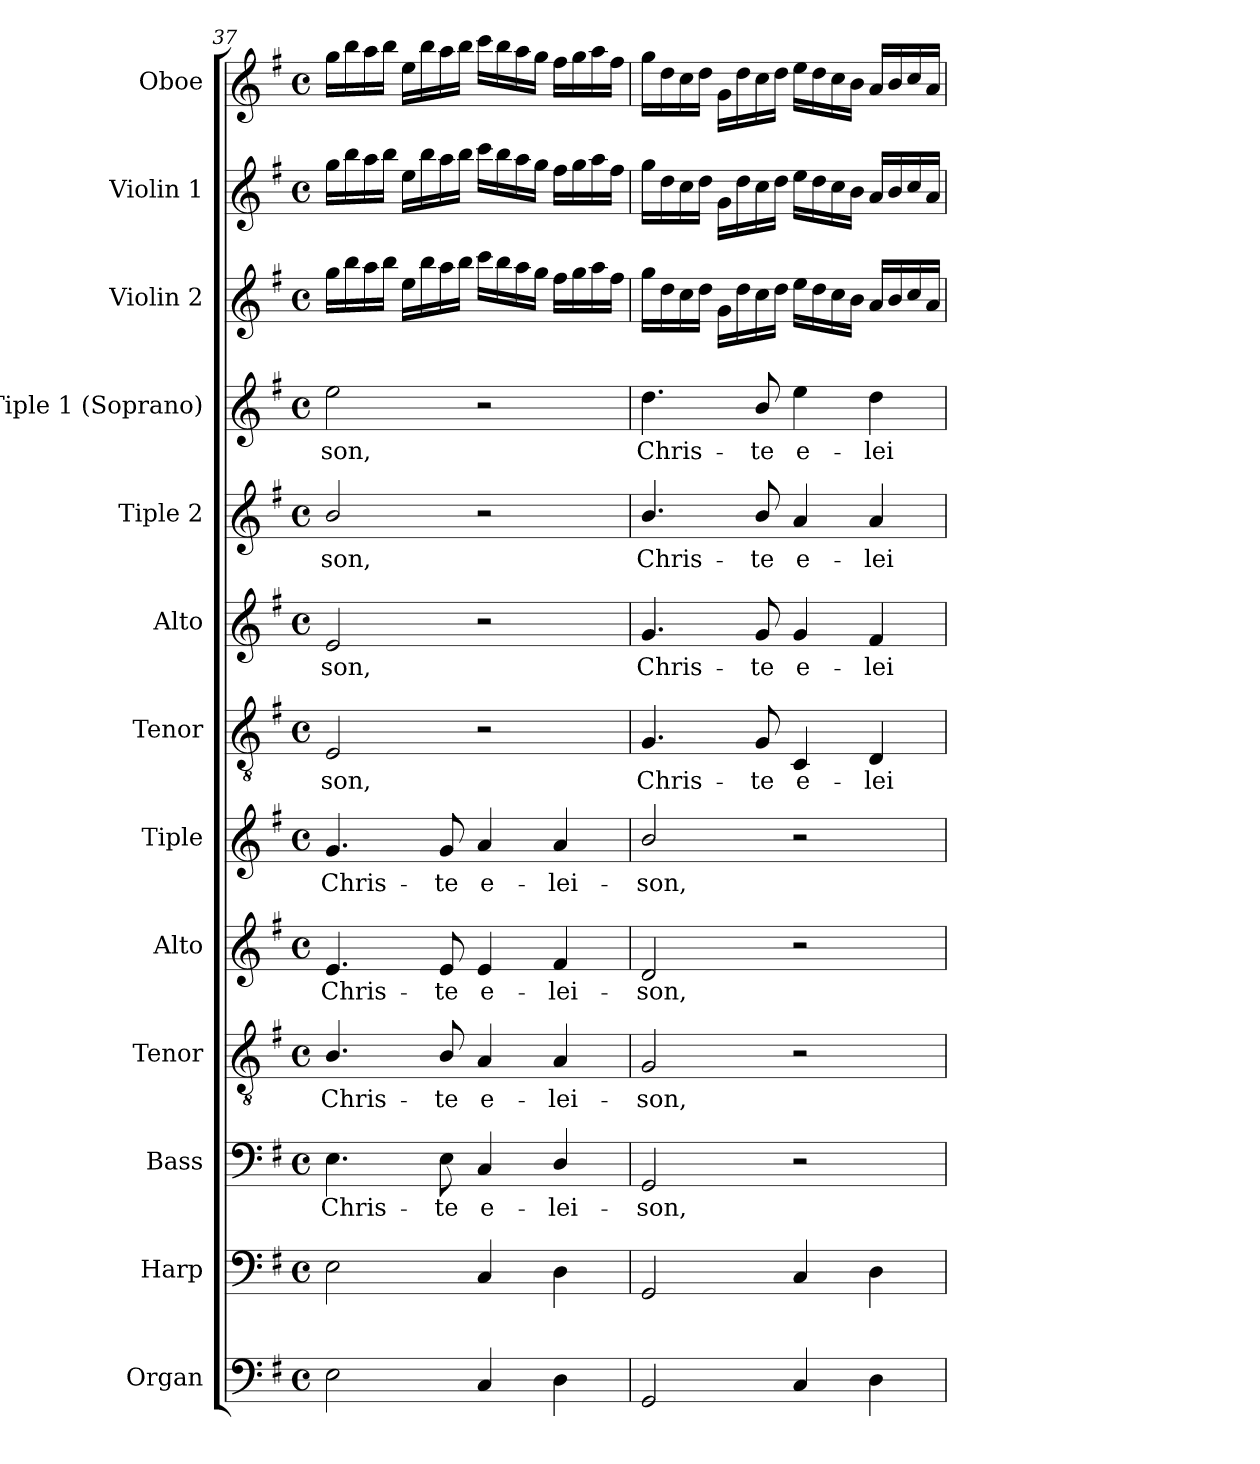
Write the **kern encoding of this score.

**kern	**kern	**kern	**text	**kern	**text	**kern	**text	**kern	**text	**kern	**text	**kern	**text	**kern	**text	**kern	**text	**kern	**kern	**kern
*part13	*part12	*part11	*part11	*part10	*part10	*part9	*part9	*part8	*part8	*part7	*part7	*part6	*part6	*part5	*part5	*part4	*part4	*part3	*part2	*part1
*staff13	*staff12	*staff11	*staff11	*staff10	*staff10	*staff9	*staff9	*staff8	*staff8	*staff7	*staff7	*staff6	*staff6	*staff5	*staff5	*staff4	*staff4	*staff3	*staff2	*staff1
*I"Organ	*I"Harp	*I"Bass	*	*I"Tenor	*	*I"Alto	*	*I"Tiple	*	*I"Tenor	*	*I"Alto	*	*I"Tiple 2	*	*I"Tiple 1 (Soprano)	*	*I"Violin 2	*I"Violin 1	*I"Oboe
*I'Org.	*I'Hp.	*I'B.	*	*I'T.	*	*I'A.	*	*	*	*I'T.	*	*I'A.	*	*	*	*I'S1.	*	*I'Vln. 2	*I'Vln. 1	*I'Ob.
!!LO:PB:g=z
*clefF4	*clefF4	*clefF4	*	*clefGv2	*	*clefG2	*	*clefG2	*	*clefGv2	*	*clefG2	*	*clefG2	*	*clefG2	*	*clefG2	*clefG2	*clefG2
*	*	*	*	*ITrd7c12	*	*	*	*	*	*ITrd7c12	*	*	*	*	*	*	*	*	*	*
*k[f#]	*k[f#]	*k[f#]	*	*k[f#]	*	*k[f#]	*	*k[f#]	*	*k[f#]	*	*k[f#]	*	*k[f#]	*	*k[f#]	*	*k[f#]	*k[f#]	*k[f#]
*G:	*G:	*G:	*	*G:	*	*G:	*	*G:	*	*G:	*	*G:	*	*G:	*	*G:	*	*G:	*G:	*G:
*M4/4	*M4/4	*M4/4	*	*M4/4	*	*M4/4	*	*M4/4	*	*M4/4	*	*M4/4	*	*M4/4	*	*M4/4	*	*M4/4	*M4/4	*M4/4
*met(c)	*met(c)	*met(c)	*	*met(c)	*	*met(c)	*	*met(c)	*	*met(c)	*	*met(c)	*	*met(c)	*	*met(c)	*	*met(c)	*met(c)	*met(c)
=37	=37	=37	=37	=37	=37	=37	=37	=37	=37	=37	=37	=37	=37	=37	=37	=37	=37	=37	=37	=37
!	!	!	!LO:LY:b:color=#000000	!	!	!	!	!	!	!	!	!	!	!	!	!	!	!	!	!
!	!	!	!	!	!LO:LY:b:color=#000000	!	!	!	!	!	!	!	!	!	!	!	!	!	!	!
!	!	!	!	!	!	!	!LO:LY:b:color=#000000	!	!	!	!	!	!	!	!	!	!	!	!	!
!	!	!	!	!	!	!	!	!	!LO:LY:b:color=#000000	!	!	!	!	!	!	!	!	!	!	!
!	!	!	!	!	!	!	!	!	!	!	!LO:LY:b:color=#000000	!	!	!	!	!	!	!	!	!
!	!	!	!	!	!	!	!	!	!	!	!	!	!LO:LY:b:color=#000000	!	!	!	!	!	!	!
!	!	!	!	!	!	!	!	!	!	!	!	!	!	!	!LO:LY:b:color=#000000	!	!	!	!	!
!	!	!	!	!	!	!	!	!	!	!	!	!	!	!	!	!	!LO:LY:b:color=#000000	!	!	!
2Ei\	2Ei\	4.Ei\	Chris-	4.BBi/	Chris-	4.ei/	Chris-	4.gi/	Chris-	2EEi/	-son,	2ei/	-son,	2bi/	-son,	2eei\	-son,	16ggi\LL	16ggi\LL	16ggi\LL
.	.	.	.	.	.	.	.	.	.	.	.	.	.	.	.	.	.	16bbi\	16bbi\	16bbi\
.	.	.	.	.	.	.	.	.	.	.	.	.	.	.	.	.	.	16aai\	16aai\	16aai\
.	.	.	.	.	.	.	.	.	.	.	.	.	.	.	.	.	.	16bbi\JJ	16bbi\JJ	16bbi\JJ
.	.	.	.	.	.	.	.	.	.	.	.	.	.	.	.	.	.	16eei\LL	16eei\LL	16eei\LL
.	.	.	.	.	.	.	.	.	.	.	.	.	.	.	.	.	.	16bbi\	16bbi\	16bbi\
!	!	!	!LO:LY:b:color=#000000	!	!	!	!	!	!	!	!	!	!	!	!	!	!	!	!	!
!	!	!	!	!	!LO:LY:b:color=#000000	!	!	!	!	!	!	!	!	!	!	!	!	!	!	!
!	!	!	!	!	!	!	!LO:LY:b:color=#000000	!	!	!	!	!	!	!	!	!	!	!	!	!
!	!	!	!	!	!	!	!	!	!LO:LY:b:color=#000000	!	!	!	!	!	!	!	!	!	!	!
.	.	8Ei\	-te	8BBi/	-te	8ei/	-te	8gi/	-te	.	.	.	.	.	.	.	.	16aai\	16aai\	16aai\
.	.	.	.	.	.	.	.	.	.	.	.	.	.	.	.	.	.	16bbi\JJ	16bbi\JJ	16bbi\JJ
!	!	!	!LO:LY:b:color=#000000	!	!	!	!	!	!	!	!	!	!	!	!	!	!	!	!	!
!	!	!	!	!	!LO:LY:b:color=#000000	!	!	!	!	!	!	!	!	!	!	!	!	!	!	!
!	!	!	!	!	!	!	!LO:LY:b:color=#000000	!	!	!	!	!	!	!	!	!	!	!	!	!
!	!	!	!	!	!	!	!	!	!LO:LY:b:color=#000000	!	!	!	!	!	!	!	!	!	!	!
4Ci/	4Ci/	4Ci/	e-	4AAi/	e-	4ei/	e-	4ai/	e-	2r	.	2r	.	2r	.	2r	.	16ccci\LL	16ccci\LL	16ccci\LL
.	.	.	.	.	.	.	.	.	.	.	.	.	.	.	.	.	.	16bbi\	16bbi\	16bbi\
.	.	.	.	.	.	.	.	.	.	.	.	.	.	.	.	.	.	16aai\	16aai\	16aai\
.	.	.	.	.	.	.	.	.	.	.	.	.	.	.	.	.	.	16ggi\JJ	16ggi\JJ	16ggi\JJ
!	!	!	!LO:LY:b:color=#000000	!	!	!	!	!	!	!	!	!	!	!	!	!	!	!	!	!
!	!	!	!	!	!LO:LY:b:color=#000000	!	!	!	!	!	!	!	!	!	!	!	!	!	!	!
!	!	!	!	!	!	!	!LO:LY:b:color=#000000	!	!	!	!	!	!	!	!	!	!	!	!	!
!	!	!	!	!	!	!	!	!	!LO:LY:b:color=#000000	!	!	!	!	!	!	!	!	!	!	!
4Di\	4Di\	4Di/	-lei-	4AAi/	-lei-	4f#i/	-lei-	4ai/	-lei-	.	.	.	.	.	.	.	.	16ff#i\LL	16ff#i\LL	16ff#i\LL
.	.	.	.	.	.	.	.	.	.	.	.	.	.	.	.	.	.	16ggi\	16ggi\	16ggi\
.	.	.	.	.	.	.	.	.	.	.	.	.	.	.	.	.	.	16aai\	16aai\	16aai\
.	.	.	.	.	.	.	.	.	.	.	.	.	.	.	.	.	.	16ff#i\JJ	16ff#i\JJ	16ff#i\JJ
=38	=38	=38	=38	=38	=38	=38	=38	=38	=38	=38	=38	=38	=38	=38	=38	=38	=38	=38	=38	=38
!	!	!	!LO:LY:b:color=#000000	!	!	!	!	!	!	!	!	!	!	!	!	!	!	!	!	!
!	!	!	!	!	!LO:LY:b:color=#000000	!	!	!	!	!	!	!	!	!	!	!	!	!	!	!
!	!	!	!	!	!	!	!LO:LY:b:color=#000000	!	!	!	!	!	!	!	!	!	!	!	!	!
!	!	!	!	!	!	!	!	!	!LO:LY:b:color=#000000	!	!	!	!	!	!	!	!	!	!	!
!	!	!	!	!	!	!	!	!	!	!	!LO:LY:b:color=#000000	!	!	!	!	!	!	!	!	!
!	!	!	!	!	!	!	!	!	!	!	!	!	!LO:LY:b:color=#000000	!	!	!	!	!	!	!
!	!	!	!	!	!	!	!	!	!	!	!	!	!	!	!LO:LY:b:color=#000000	!	!	!	!	!
!	!	!	!	!	!	!	!	!	!	!	!	!	!	!	!	!	!LO:LY:b:color=#000000	!	!	!
2GGi/	2GGi/	2GGi/	-son,	2GGi/	-son,	2di/	-son,	2bi/	-son,	4.GGi/	Chris-	4.gi/	Chris-	4.bi/	Chris-	4.ddi\	Chris-	16ggi\LL	16ggi\LL	16ggi\LL
.	.	.	.	.	.	.	.	.	.	.	.	.	.	.	.	.	.	16ddi\	16ddi\	16ddi\
.	.	.	.	.	.	.	.	.	.	.	.	.	.	.	.	.	.	16cci\	16cci\	16cci\
.	.	.	.	.	.	.	.	.	.	.	.	.	.	.	.	.	.	16ddi\JJ	16ddi\JJ	16ddi\JJ
.	.	.	.	.	.	.	.	.	.	.	.	.	.	.	.	.	.	16gi\LL	16gi\LL	16gi\LL
.	.	.	.	.	.	.	.	.	.	.	.	.	.	.	.	.	.	16ddi\	16ddi\	16ddi\
!	!	!	!	!	!	!	!	!	!	!	!LO:LY:b:color=#000000	!	!	!	!	!	!	!	!	!
!	!	!	!	!	!	!	!	!	!	!	!	!	!LO:LY:b:color=#000000	!	!	!	!	!	!	!
!	!	!	!	!	!	!	!	!	!	!	!	!	!	!	!LO:LY:b:color=#000000	!	!	!	!	!
!	!	!	!	!	!	!	!	!	!	!	!	!	!	!	!	!	!LO:LY:b:color=#000000	!	!	!
.	.	.	.	.	.	.	.	.	.	8GGi/	-te	8gi/	-te	8bi/	-te	8bi/	-te	16cci\	16cci\	16cci\
.	.	.	.	.	.	.	.	.	.	.	.	.	.	.	.	.	.	16ddi\JJ	16ddi\JJ	16ddi\JJ
!	!	!	!	!	!	!	!	!	!	!	!LO:LY:b:color=#000000	!	!	!	!	!	!	!	!	!
!	!	!	!	!	!	!	!	!	!	!	!	!	!LO:LY:b:color=#000000	!	!	!	!	!	!	!
!	!	!	!	!	!	!	!	!	!	!	!	!	!	!	!LO:LY:b:color=#000000	!	!	!	!	!
!	!	!	!	!	!	!	!	!	!	!	!	!	!	!	!	!	!LO:LY:b:color=#000000	!	!	!
4Ci/	4Ci/	2r	.	2r	.	2r	.	2r	.	4CCi/	e-	4gi/	e-	4ai/	e-	4eei\	e-	16eei\LL	16eei\LL	16eei\LL
.	.	.	.	.	.	.	.	.	.	.	.	.	.	.	.	.	.	16ddi\	16ddi\	16ddi\
.	.	.	.	.	.	.	.	.	.	.	.	.	.	.	.	.	.	16cci\	16cci\	16cci\
.	.	.	.	.	.	.	.	.	.	.	.	.	.	.	.	.	.	16bi\JJ	16bi\JJ	16bi\JJ
!	!	!	!	!	!	!	!	!	!	!	!LO:LY:b:color=#000000	!	!	!	!	!	!	!	!	!
!	!	!	!	!	!	!	!	!	!	!	!	!	!LO:LY:b:color=#000000	!	!	!	!	!	!	!
!	!	!	!	!	!	!	!	!	!	!	!	!	!	!	!LO:LY:b:color=#000000	!	!	!	!	!
!	!	!	!	!	!	!	!	!	!	!	!	!	!	!	!	!	!LO:LY:b:color=#000000	!	!	!
4Di\	4Di\	.	.	.	.	.	.	.	.	4DDi/	-lei-	4f#i/	-lei-	4ai/	-lei-	4ddi\	-lei-	16ai/LL	16ai/LL	16ai/LL
.	.	.	.	.	.	.	.	.	.	.	.	.	.	.	.	.	.	16bi/	16bi/	16bi/
.	.	.	.	.	.	.	.	.	.	.	.	.	.	.	.	.	.	16cci/	16cci/	16cci/
.	.	.	.	.	.	.	.	.	.	.	.	.	.	.	.	.	.	16ai/JJ	16ai/JJ	16ai/JJ
=	=	=	=	=	=	=	=	=	=	=	=	=	=	=	=	=	=	=	=	=
*-	*-	*-	*-	*-	*-	*-	*-	*-	*-	*-	*-	*-	*-	*-	*-	*-	*-	*-	*-	*-
